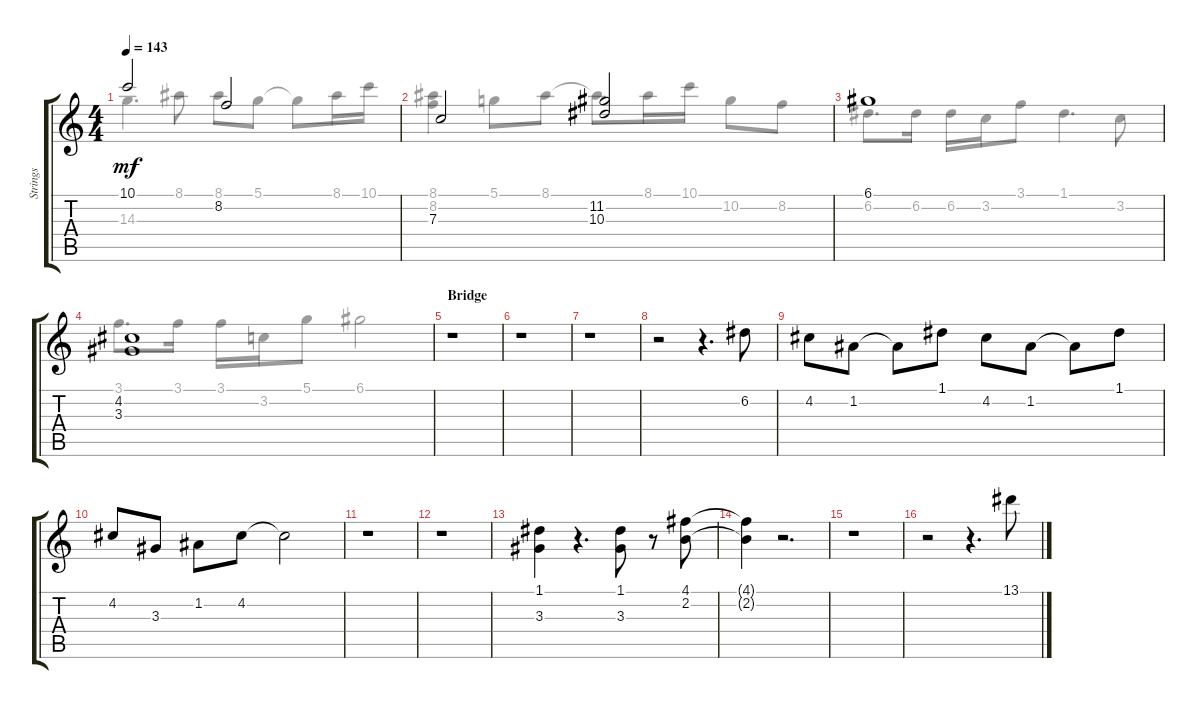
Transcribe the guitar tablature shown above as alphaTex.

\track ("Strings" "Strings") {instrument electricguitarclean}
\staff {score tabs}
\tuning (D4 A3 F3 C3 G2 C2) {hide}
\voice
\ts (4 4)
\tempo 143
\clef g2
\ks aminor
10.1.2{dy mf} 8.2.2 |
7.3.2 (11.2 10.3).2 |
6.1.1 |
(4.2 3.3).1 |
\section ("" "Bridge")
r.1 |
r.1 |
r.1 |
r.2 r.4{d} 6.2.8 |
4.2.8 1.2.8 1.2{t}.8 1.1.8 4.2.8 1.2.8 1.2{t}.8 1.1.8 |
4.2.8 3.3.8 1.2.8 4.2.8 4.2{t}.2 |
r.1 |
r.1 |
(1.1 3.3).4 r.4{d} (1.1 3.3).8 r.8 (4.1 2.2).8 |
(4.1{t} 2.2{t}).4 r.2{d} |
r.1 |
r.2 r.4{d} 13.1.8
\voice
\clef g2
\ottava regular
\simile none
\ks aminor
14.3.4{d dy mf} 8.1.8 8.1.8 5.1.8 5.1{t}.8 8.1.16 10.1.16 |
(8.1 8.2).4 5.1.8 8.1.8 8.1{t}.8 8.1.16 10.1.16 10.2.8 8.2.8 |
6.2.8{d} 6.2.16 6.2.16 3.2.16 3.1.8 1.1.4{d} 3.2.8 |
3.1.8{d} 3.1.16 3.1.16 3.2.16 5.1.8 6.1.2 |
|
|
|
|
|
|
|
|
|
|
|
